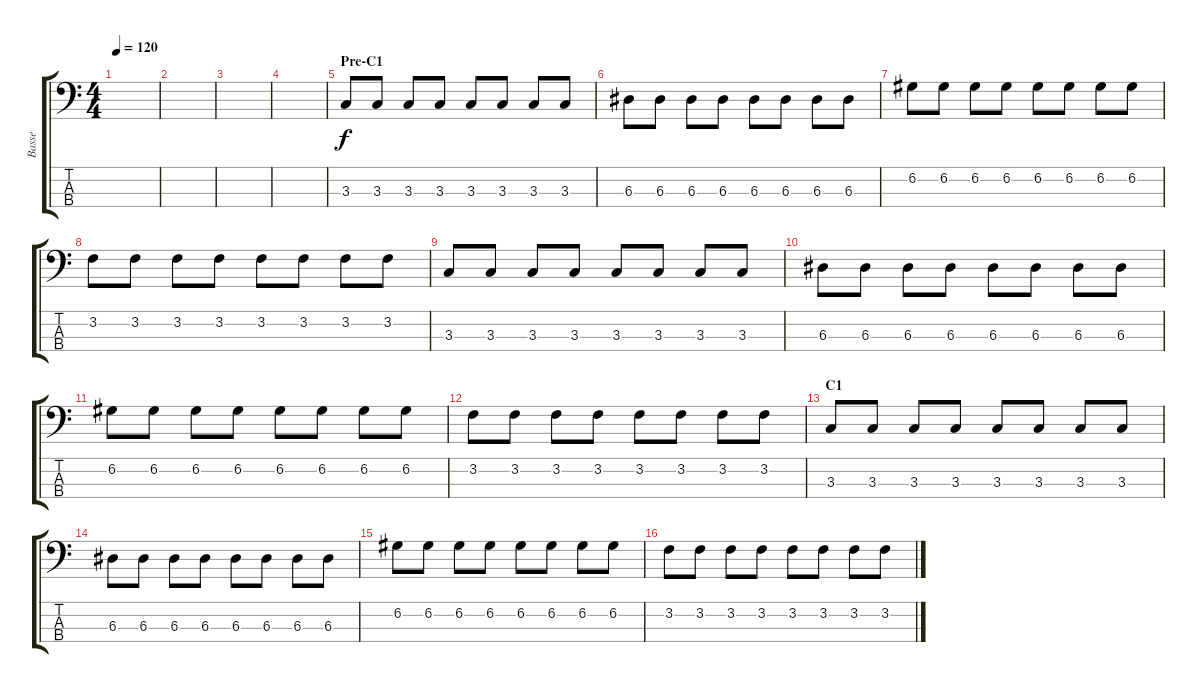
\track ("Basse" "Basse") {instrument electricbassfinger}
\staff {score tabs}
\tuning (G2 D2 A1 E1) {hide}
\ts (4 4)
\tempo 120
\clef f4
\ks c
|
|
|
|
\section ("" "Pre-C1")
3.3.8 3.3.8 3.3.8 3.3.8 3.3.8 3.3.8 3.3.8 3.3.8 |
6.3.8 6.3.8 6.3.8 6.3.8 6.3.8 6.3.8 6.3.8 6.3.8 |
6.2.8 6.2.8 6.2.8 6.2.8 6.2.8 6.2.8 6.2.8 6.2.8 |
3.2.8 3.2.8 3.2.8 3.2.8 3.2.8 3.2.8 3.2.8 3.2.8 |
3.3.8 3.3.8 3.3.8 3.3.8 3.3.8 3.3.8 3.3.8 3.3.8 |
6.3.8 6.3.8 6.3.8 6.3.8 6.3.8 6.3.8 6.3.8 6.3.8 |
6.2.8 6.2.8 6.2.8 6.2.8 6.2.8 6.2.8 6.2.8 6.2.8 |
3.2.8 3.2.8 3.2.8 3.2.8 3.2.8 3.2.8 3.2.8 3.2.8 |
\section ("" "C1")
3.3.8 3.3.8 3.3.8 3.3.8 3.3.8 3.3.8 3.3.8 3.3.8 |
6.3.8 6.3.8 6.3.8 6.3.8 6.3.8 6.3.8 6.3.8 6.3.8 |
6.2.8 6.2.8 6.2.8 6.2.8 6.2.8 6.2.8 6.2.8 6.2.8 |
3.2.8 3.2.8 3.2.8 3.2.8 3.2.8 3.2.8 3.2.8 3.2.8
